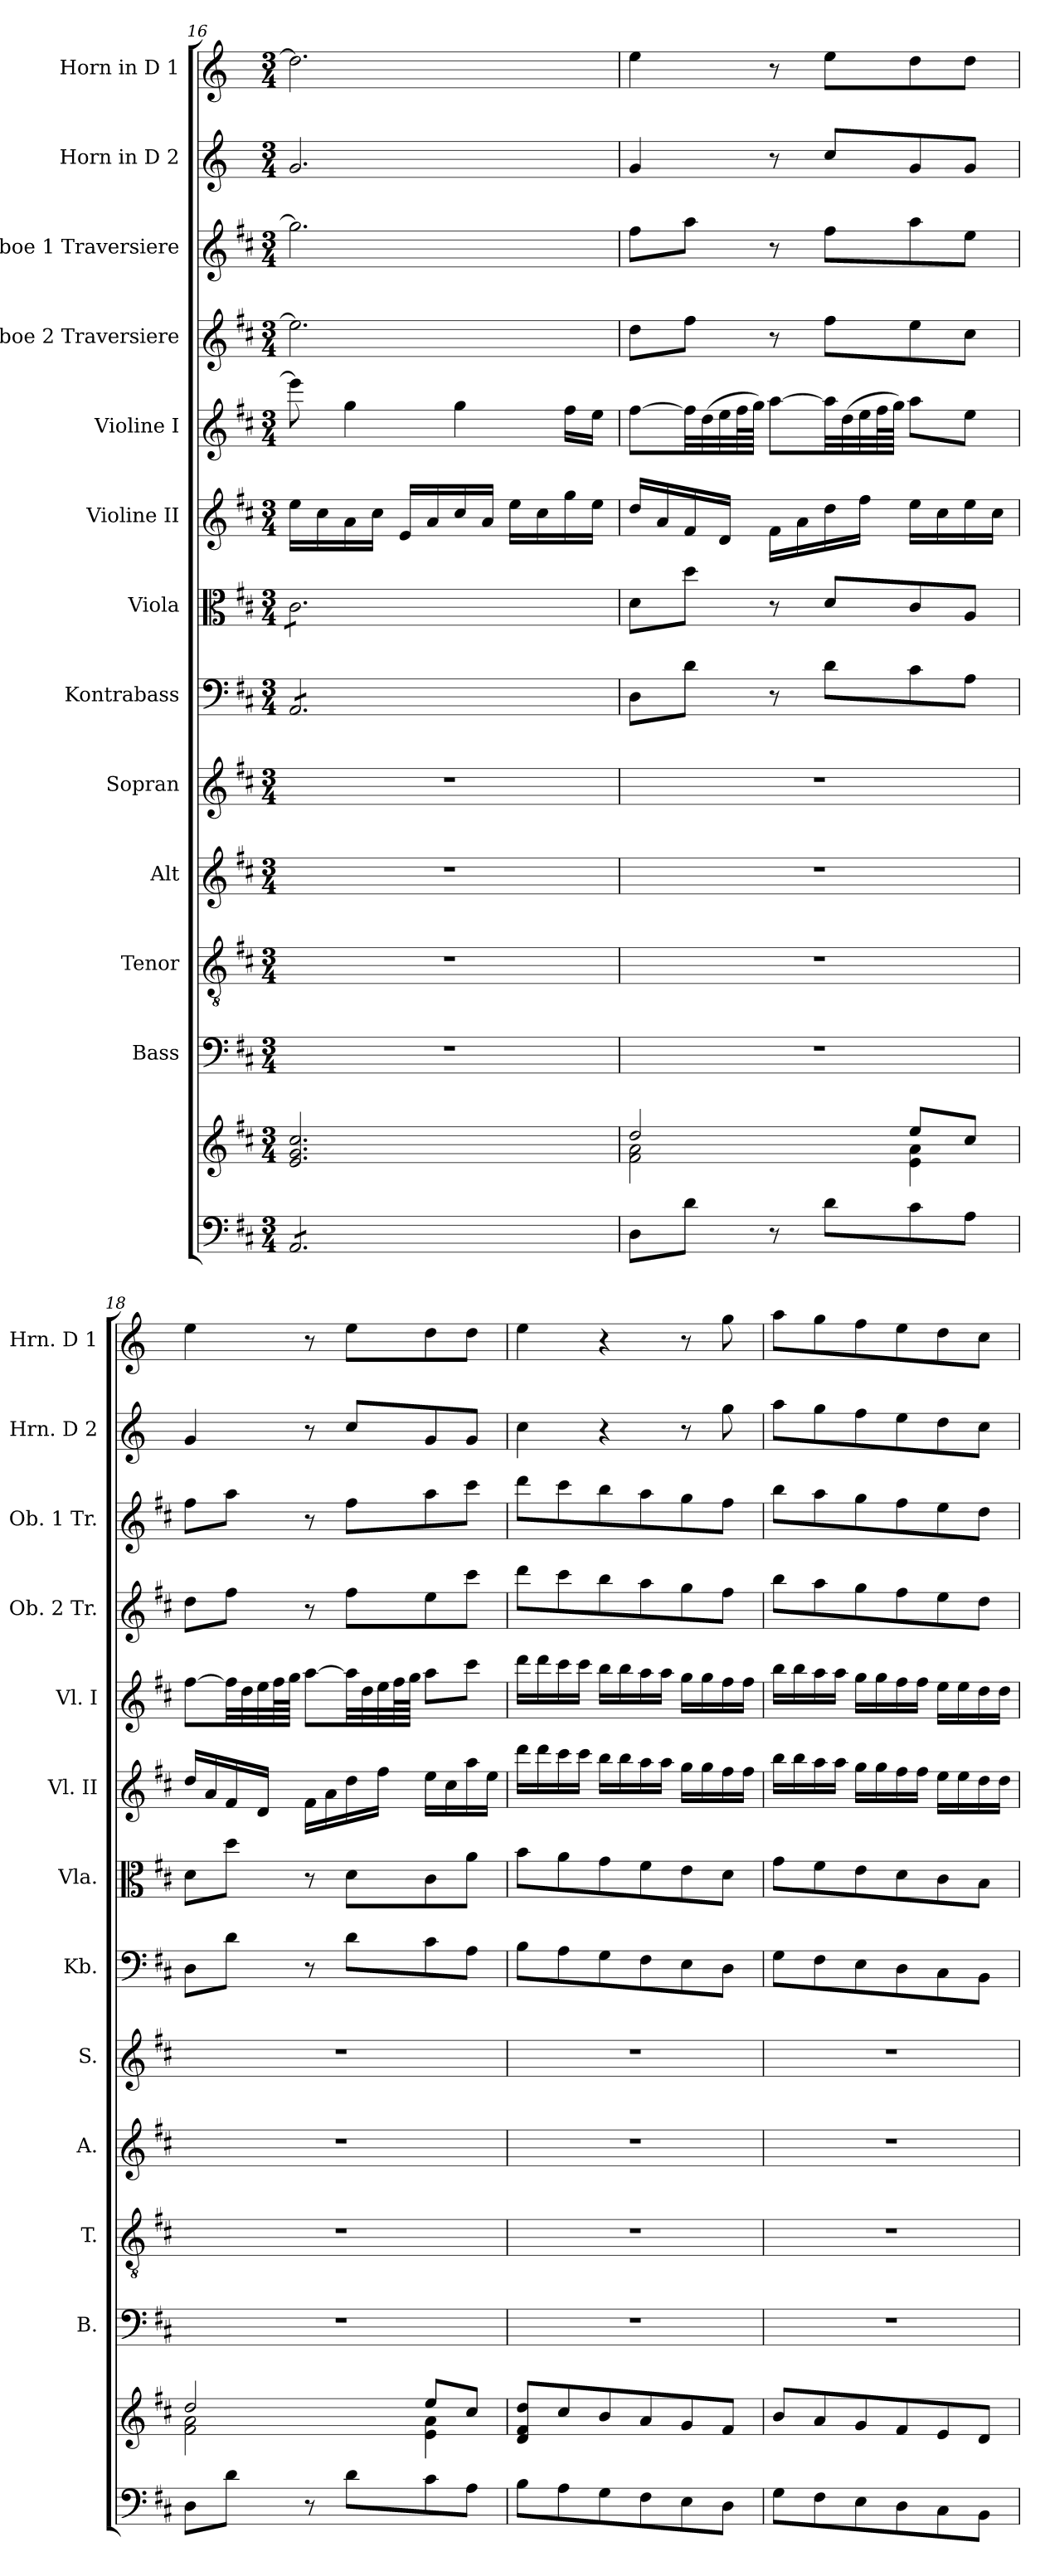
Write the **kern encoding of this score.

**kern	**kern	**kern	**kern	**kern	**kern	**kern	**kern	**kern	**kern	**kern	**kern	**kern	**kern
*part13	*part13	*part12	*part11	*part10	*part9	*part8	*part7	*part6	*part5	*part4	*part3	*part2	*part1
*staff14	*staff13	*staff12	*staff11	*staff10	*staff9	*staff8	*staff7	*staff6	*staff5	*staff4	*staff3	*staff2	*staff1
*	*	*I"Bass	*I"Tenor	*I"Alt	*I"Sopran	*I"Kontrabass	*I"Viola	*I"Violine II	*I"Violine I	*I"Oboe 2 Traversiere	*I"Oboe 1 Traversiere	*I"Horn in D 2	*I"Horn in D 1
*	*	*I'B.	*I'T.	*I'A.	*I'S.	*I'Kb.	*I'Vla.	*I'Vl. II	*I'Vl. I	*I'Ob. 2 Tr.	*I'Ob. 1 Tr.	*I'Hrn. D 2	*I'Hrn. D 1
*clefF4	*clefG2	*clefF4	*clefGv2	*clefG2	*clefG2	*clefF4	*clefC3	*clefG2	*clefG2	*clefG2	*clefG2	*clefG2	*clefG2
*	*	*	*	*	*	*ITrd7c12	*	*	*	*	*	*ITrd6c10	*ITrd6c10
*k[f#c#]	*k[f#c#]	*k[f#c#]	*k[f#c#]	*k[f#c#]	*k[f#c#]	*k[f#c#]	*k[f#c#]	*k[f#c#]	*k[f#c#]	*k[f#c#]	*k[f#c#]	*k[f#c#]	*k[f#c#]
*D:	*D:	*D:	*D:	*D:	*D:	*D:	*D:	*D:	*D:	*D:	*D:	*D:	*D:
*M3/4	*M3/4	*M3/4	*M3/4	*M3/4	*M3/4	*M3/4	*M3/4	*M3/4	*M3/4	*M3/4	*M3/4	*M3/4	*M3/4
=16	=16	=16	=16	=16	=16	=16	=16	=16	=16	=16	=16	=16	=16
*tremolo	*	*	*	*	*	*	*	*	*	*	*	*	*
*	*	*	*	*	*	*tremolo	*	*	*	*	*	*	*
*	*	*	*	*	*	*	*tremolo	*	*	*	*	*	*
8AA/L	2.e/ 2.g/ 2.cc#/	2.r	2.r	2.r	2.r	8AAA/L	8c#\L	16ee\LL	8eee\]	2.ee\]	2.gg\]	2.A/	2.e\]
.	.	.	.	.	.	.	.	16cc#\	.	.	.	.	.
8AA/	.	.	.	.	.	8AAA/	8c#\	16a\	4gg\	.	.	.	.
.	.	.	.	.	.	.	.	16cc#\JJ	.	.	.	.	.
8AA/	.	.	.	.	.	8AAA/	8c#\	16e/LL	.	.	.	.	.
.	.	.	.	.	.	.	.	16a/	.	.	.	.	.
8AA/	.	.	.	.	.	8AAA/	8c#\	16cc#/	4gg\	.	.	.	.
.	.	.	.	.	.	.	.	16a/JJ	.	.	.	.	.
8AA/	.	.	.	.	.	8AAA/	8c#\	16ee\LL	.	.	.	.	.
.	.	.	.	.	.	.	.	16cc#\	.	.	.	.	.
8AA/J	.	.	.	.	.	8AAA/J	8c#\J	16gg\	16ff#\LL	.	.	.	.
*	*	*	*	*	*	*	*Xtremolo	*	*	*	*	*	*
*	*	*	*	*	*	*Xtremolo	*	*	*	*	*	*	*
*Xtremolo	*	*	*	*	*	*	*	*	*	*	*	*	*
.	.	.	.	.	.	.	.	16ee\JJ	16ee\JJ	.	.	.	.
=17	=17	=17	=17	=17	=17	=17	=17	=17	=17	=17	=17	=17	=17
*	*^	*	*	*	*	*	*	*	*	*	*	*	*
8D\L	2dd/	2f#\ 2a\	2.r	2.r	2.r	2.r	8DD\L	8d\L	16dd/LL	[8ff#\L	8dd\L	8ff#\L	4A/	4f#\
.	.	.	.	.	.	.	.	.	16a/	.	.	.	.	.
8d\J	.	.	.	.	.	.	8D\J	8dd\J	16f#/	32ff#\LL]	8ff#\J	8aa\J	.	.
.	.	.	.	.	.	.	.	.	.	(>32dd\	.	.	.	.
.	.	.	.	.	.	.	.	.	16d/JJ	32ee\	.	.	.	.
.	.	.	.	.	.	.	.	.	.	64ff#\L	.	.	.	.
.	.	.	.	.	.	.	.	.	.	64gg\JJJJ)	.	.	.	.
8r	.	.	.	.	.	.	8r	8r	16f#\LL	[8aa\L	8r	8r	8r	8r
.	.	.	.	.	.	.	.	.	16a\	.	.	.	.	.
8d\L	.	.	.	.	.	.	8D\L	8d/L	16dd\	32aa\LL]	8ff#\L	8ff#\L	8d/L	8f#\L
.	.	.	.	.	.	.	.	.	.	(>32dd\	.	.	.	.
.	.	.	.	.	.	.	.	.	16ff#\JJ	32ee\	.	.	.	.
.	.	.	.	.	.	.	.	.	.	64ff#\L	.	.	.	.
.	.	.	.	.	.	.	.	.	.	64gg\JJJJ)	.	.	.	.
8c#\	8ee/L	4e\ 4a\	.	.	.	.	8C#\	8c#/	16ee\LL	8aa\L	8ee\	8aa\	8A/	8e\
.	.	.	.	.	.	.	.	.	16cc#\	.	.	.	.	.
8A\J	8cc#/J	.	.	.	.	.	8AA\J	8A/J	16ee\	8ee\J	8cc#\J	8ee\J	8A/J	8e\J
.	.	.	.	.	.	.	.	.	16cc#\JJ	.	.	.	.	.
!!LO:PB:g=z
=18	=18	=18	=18	=18	=18	=18	=18	=18	=18	=18	=18	=18	=18	=18
8D\L	2dd/	2f#\ 2a\	2.r	2.r	2.r	2.r	8DD\L	8d\L	16dd/LL	[8ff#\L	8dd\L	8ff#\L	4A/	4f#\
.	.	.	.	.	.	.	.	.	16a/	.	.	.	.	.
8d\J	.	.	.	.	.	.	8D\J	8dd\J	16f#/	32ff#\LL]	8ff#\J	8aa\J	.	.
.	.	.	.	.	.	.	.	.	.	32dd\	.	.	.	.
.	.	.	.	.	.	.	.	.	16d/JJ	32ee\	.	.	.	.
.	.	.	.	.	.	.	.	.	.	64ff#\L	.	.	.	.
.	.	.	.	.	.	.	.	.	.	64gg\JJJJ	.	.	.	.
8r	.	.	.	.	.	.	8r	8r	16f#\LL	[8aa\L	8r	8r	8r	8r
.	.	.	.	.	.	.	.	.	16a\	.	.	.	.	.
8d\L	.	.	.	.	.	.	8D\L	8d\L	16dd\	32aa\LL]	8ff#\L	8ff#\L	8d/L	8f#\L
.	.	.	.	.	.	.	.	.	.	32dd\	.	.	.	.
.	.	.	.	.	.	.	.	.	16ff#\JJ	32ee\	.	.	.	.
.	.	.	.	.	.	.	.	.	.	64ff#\L	.	.	.	.
.	.	.	.	.	.	.	.	.	.	64gg\JJJJ	.	.	.	.
8c#\	8ee/L	4e\ 4a\	.	.	.	.	8C#\	8c#\	16ee\LL	8aa\L	8ee\	8aa\	8A/	8e\
.	.	.	.	.	.	.	.	.	16cc#\	.	.	.	.	.
8A\J	8cc#/J	.	.	.	.	.	8AA\J	8a\J	16aa\	8ccc#\J	8ccc#\J	8ccc#\J	8A/J	8e\J
.	.	.	.	.	.	.	.	.	16ee\JJ	.	.	.	.	.
*	*v	*v	*	*	*	*	*	*	*	*	*	*	*	*
=19	=19	=19	=19	=19	=19	=19	=19	=19	=19	=19	=19	=19	=19
8B\L	8d/ 8f#/ 8dd/L	2.r	2.r	2.r	2.r	8BB\L	8b\L	16ddd\LL	16ddd\LL	8ddd\L	8ddd\L	4d\	4f#\
.	.	.	.	.	.	.	.	16ddd\	16ddd\	.	.	.	.
8A\	8cc#/	.	.	.	.	8AA\	8a\	16ccc#\	16ccc#\	8ccc#\	8ccc#\	.	.
.	.	.	.	.	.	.	.	16ccc#\JJ	16ccc#\JJ	.	.	.	.
8G\	8b/	.	.	.	.	8GG\	8g\	16bb\LL	16bb\LL	8bb\	8bb\	4r	4r
.	.	.	.	.	.	.	.	16bb\	16bb\	.	.	.	.
8F#\	8a/	.	.	.	.	8FF#\	8f#\	16aa\	16aa\	8aa\	8aa\	.	.
.	.	.	.	.	.	.	.	16aa\JJ	16aa\JJ	.	.	.	.
8E\	8g/	.	.	.	.	8EE\	8e\	16gg\LL	16gg\LL	8gg\	8gg\	8r	8r
.	.	.	.	.	.	.	.	16gg\	16gg\	.	.	.	.
8D\J	8f#/J	.	.	.	.	8DD\J	8d\J	16ff#\	16ff#\	8ff#\J	8ff#\J	8a\	8a\
.	.	.	.	.	.	.	.	16ff#\JJ	16ff#\JJ	.	.	.	.
=20	=20	=20	=20	=20	=20	=20	=20	=20	=20	=20	=20	=20	=20
8G\L	8b/L	2.r	2.r	2.r	2.r	8GG\L	8g\L	16bb\LL	16bb\LL	8bb\L	8bb\L	8b\L	8b\L
.	.	.	.	.	.	.	.	16bb\	16bb\	.	.	.	.
8F#\	8a/	.	.	.	.	8FF#\	8f#\	16aa\	16aa\	8aa\	8aa\	8a\	8a\
.	.	.	.	.	.	.	.	16aa\JJ	16aa\JJ	.	.	.	.
8E\	8g/	.	.	.	.	8EE\	8e\	16gg\LL	16gg\LL	8gg\	8gg\	8g\	8g\
.	.	.	.	.	.	.	.	16gg\	16gg\	.	.	.	.
8D\	8f#/	.	.	.	.	8DD\	8d\	16ff#\	16ff#\	8ff#\	8ff#\	8f#\	8f#\
.	.	.	.	.	.	.	.	16ff#\JJ	16ff#\JJ	.	.	.	.
8C#\	8e/	.	.	.	.	8CC#\	8c#\	16ee\LL	16ee\LL	8ee\	8ee\	8e\	8e\
.	.	.	.	.	.	.	.	16ee\	16ee\	.	.	.	.
8BB\J	8d/J	.	.	.	.	8BBB\J	8B\J	16dd\	16dd\	8dd\J	8dd\J	8d\J	8d\J
.	.	.	.	.	.	.	.	16dd\JJ	16dd\JJ	.	.	.	.
=	=	=	=	=	=	=	=	=	=	=	=	=	=
*-	*-	*-	*-	*-	*-	*-	*-	*-	*-	*-	*-	*-	*-
